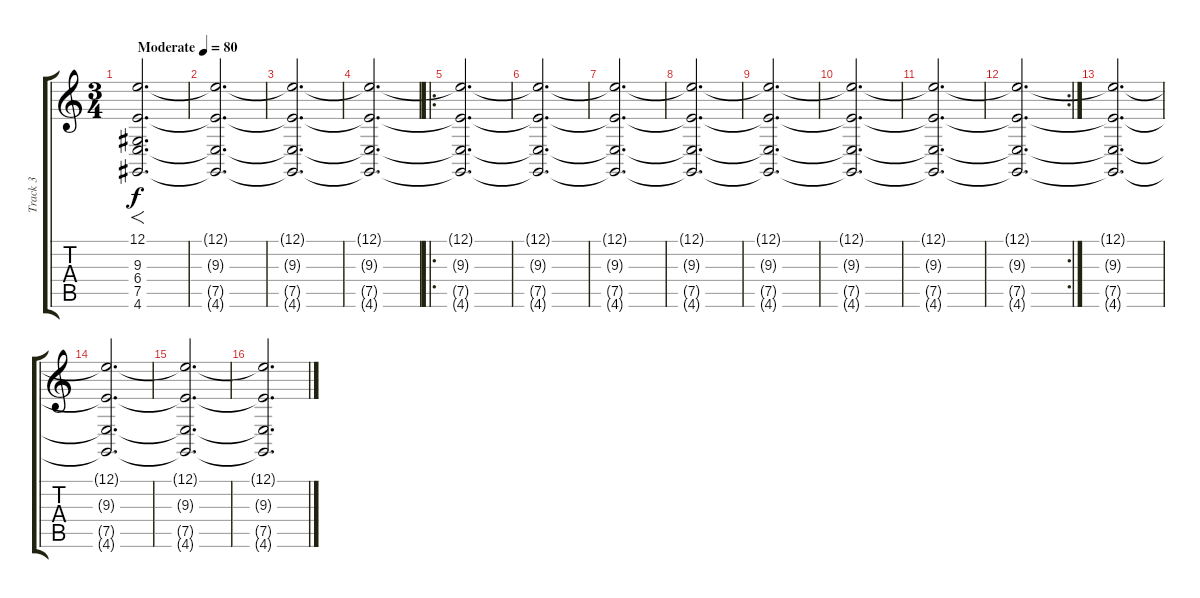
\track ("Track 3" "Track 3") {instrument stringensemble1}
\staff {score tabs}
\tuning (E4 B3 G3 D3 A2 E2) {hide}
\ts (3 4)
\tempo (80 "Moderate")
\clef g2
\ks c
(12.1 9.3 6.4 7.5 4.6).2{f d dy f instrument stringensemble1} |
(12.1{t} 9.3{t} 7.5{t} 4.6{t}).2{d} |
(12.1{t} 9.3{t} 7.5{t} 4.6{t}).2{d} |
(12.1{t} 9.3{t} 7.5{t} 4.6{t}).2{d} |
\ro
(12.1{t} 9.3{t} 7.5{t} 4.6{t}).2{d} |
(12.1{t} 9.3{t} 7.5{t} 4.6{t}).2{d} |
(12.1{t} 9.3{t} 7.5{t} 4.6{t}).2{d} |
(12.1{t} 9.3{t} 7.5{t} 4.6{t}).2{d} |
(12.1{t} 9.3{t} 7.5{t} 4.6{t}).2{d} |
(12.1{t} 9.3{t} 7.5{t} 4.6{t}).2{d} |
(12.1{t} 9.3{t} 7.5{t} 4.6{t}).2{d} |
\rc 2
(12.1{t} 9.3{t} 7.5{t} 4.6{t}).2{d} |
(12.1{t} 9.3{t} 7.5{t} 4.6{t}).2{d} |
(12.1{t} 9.3{t} 7.5{t} 4.6{t}).2{d} |
(12.1{t} 9.3{t} 7.5{t} 4.6{t}).2{d} |
(12.1{t} 9.3{t} 7.5{t} 4.6{t}).2{d}
